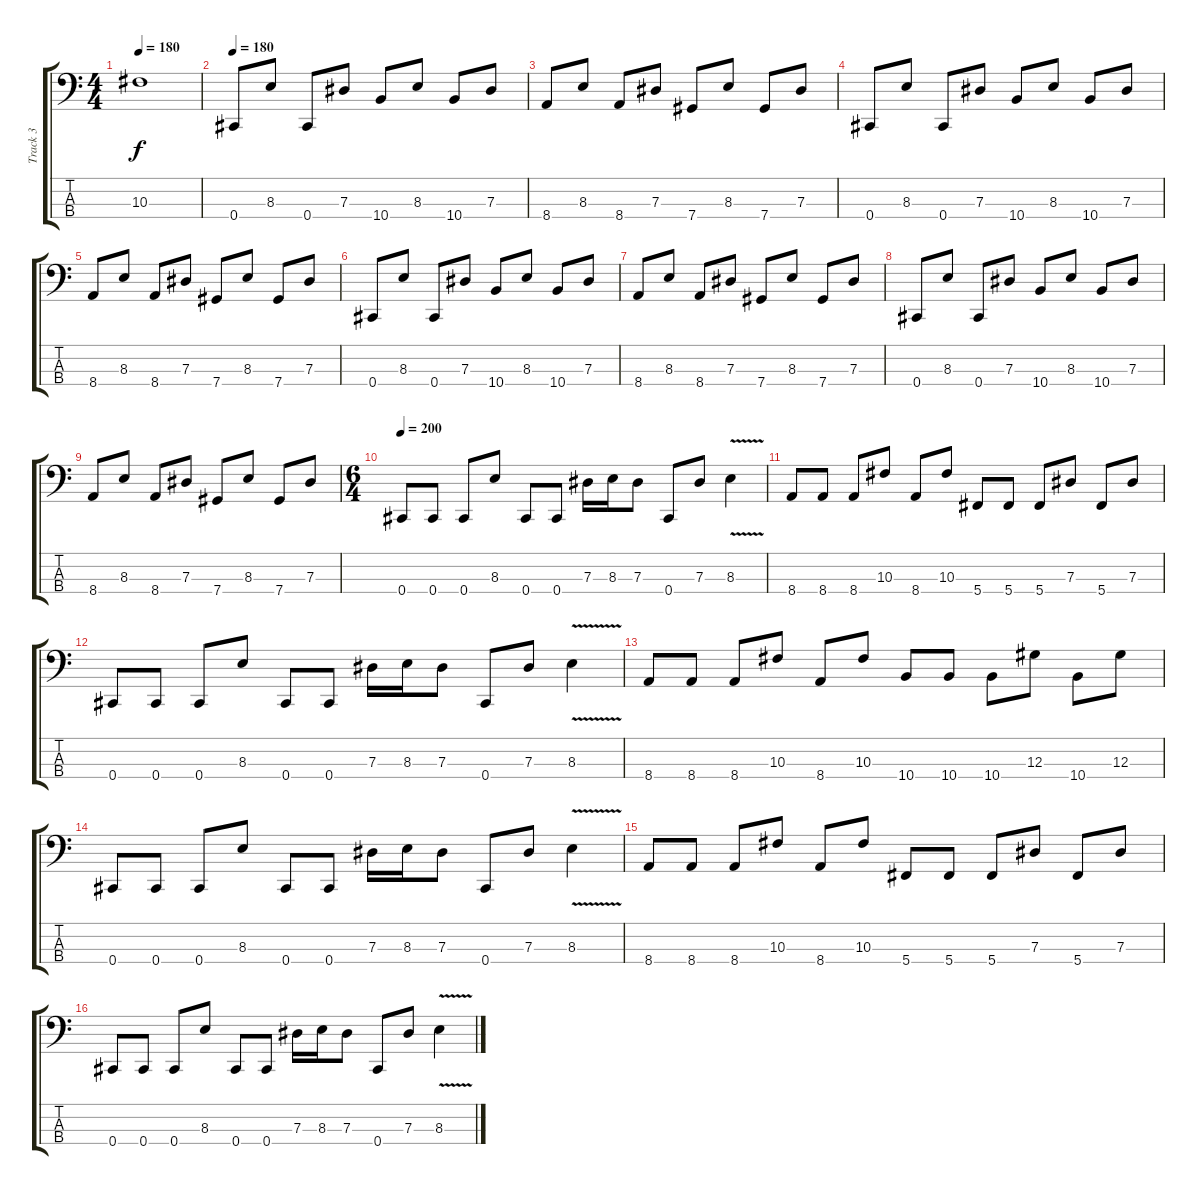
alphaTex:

\track ("Track 3" "Track 3") {instrument electricbassfinger}
\staff {score tabs}
\tuning (Gb2 Db2 Ab1 Db1) {hide}
\ts (4 4)
\tempo 180
\clef f4
\ks c
10.3.1{dy f} |
\tempo 180
0.4.8 8.3.8 0.4.8 7.3.8 10.4.8 8.3.8 10.4.8 7.3.8 |
8.4.8 8.3.8 8.4.8 7.3.8 7.4.8 8.3.8 7.4.8 7.3.8 |
0.4.8 8.3.8 0.4.8 7.3.8 10.4.8 8.3.8 10.4.8 7.3.8 |
8.4.8 8.3.8 8.4.8 7.3.8 7.4.8 8.3.8 7.4.8 7.3.8 |
0.4.8 8.3.8 0.4.8 7.3.8 10.4.8 8.3.8 10.4.8 7.3.8 |
8.4.8 8.3.8 8.4.8 7.3.8 7.4.8 8.3.8 7.4.8 7.3.8 |
0.4.8 8.3.8 0.4.8 7.3.8 10.4.8 8.3.8 10.4.8 7.3.8 |
8.4.8 8.3.8 8.4.8 7.3.8 7.4.8 8.3.8 7.4.8 7.3.8 |
\ts (6 4)
\tempo 200
0.4.8 0.4.8 0.4.8 8.3.8 0.4.8 0.4.8 7.3.16 8.3.16 7.3.8 0.4.8 7.3.8 8.3{v}.4 |
8.4.8 8.4.8 8.4.8 10.3.8 8.4.8 10.3.8 5.4.8 5.4.8 5.4.8 7.3.8 5.4.8 7.3.8 |
0.4.8 0.4.8 0.4.8 8.3.8 0.4.8 0.4.8 7.3.16 8.3.16 7.3.8 0.4.8 7.3.8 8.3{v}.4 |
8.4.8 8.4.8 8.4.8 10.3.8 8.4.8 10.3.8 10.4.8 10.4.8 10.4.8 12.3.8 10.4.8 12.3.8 |
0.4.8 0.4.8 0.4.8 8.3.8 0.4.8 0.4.8 7.3.16 8.3.16 7.3.8 0.4.8 7.3.8 8.3{v}.4 |
8.4.8 8.4.8 8.4.8 10.3.8 8.4.8 10.3.8 5.4.8 5.4.8 5.4.8 7.3.8 5.4.8 7.3.8 |
0.4.8 0.4.8 0.4.8 8.3.8 0.4.8 0.4.8 7.3.16 8.3.16 7.3.8 0.4.8 7.3.8 8.3{v}.4
